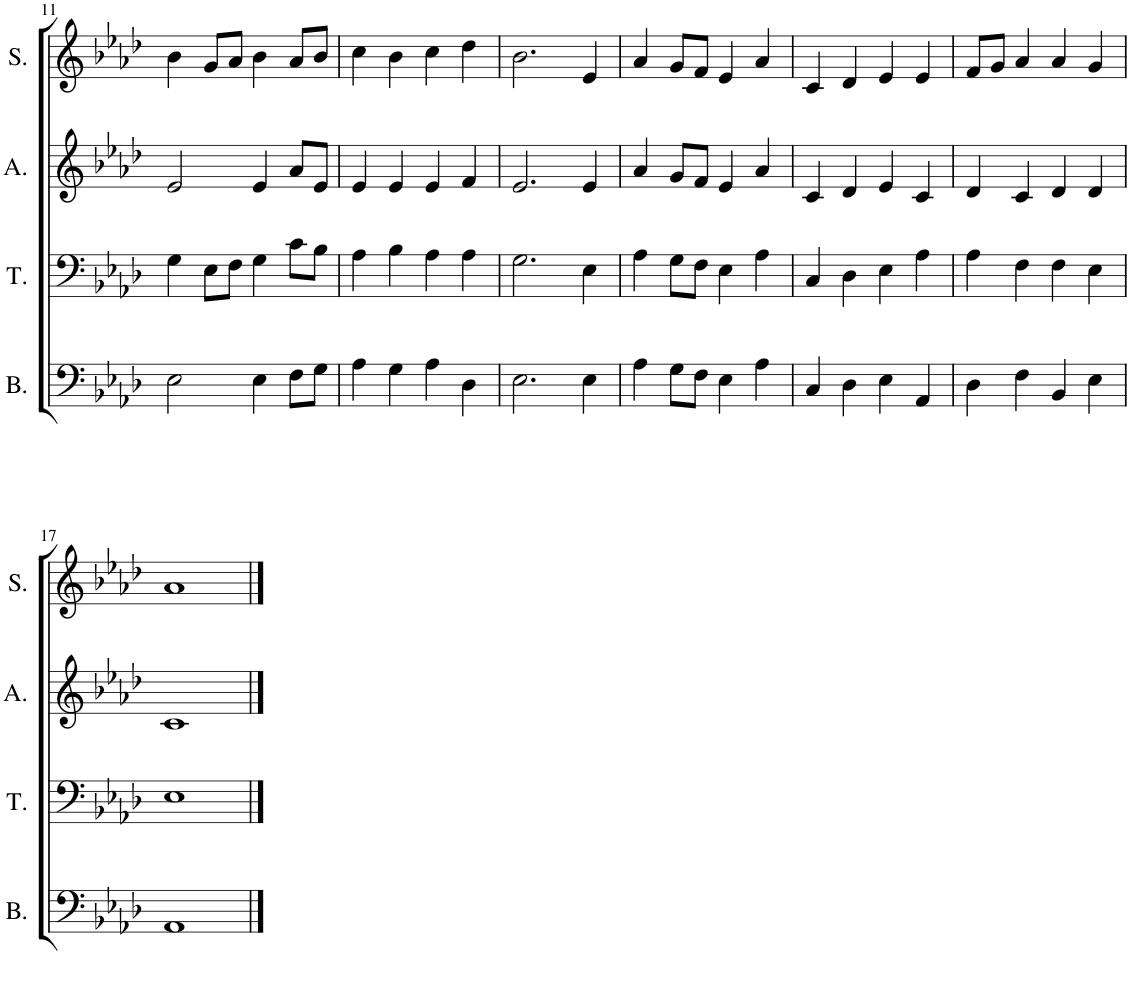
**kern	**kern	**kern	**kern
*part4	*part3	*part2	*part1
*staff4	*staff3	*staff2	*staff1
*I"Bass	*I"Tenor	*I"Alto	*I"Soprano
*I'B.	*I'T.	*I'A.	*I'S.
!!LO:PB:g=z
*clefF4	*clefF4	*clefG2	*clefG2
*k[b-e-a-d-]	*k[b-e-a-d-]	*k[b-e-a-d-]	*k[b-e-a-d-]
*M4/4	*M4/4	*M4/4	*M4/4
=11	=11	=11	=11
2E-\	4G\	2e-/	4b-\
.	8E-\L	.	8g/L
.	8F\J	.	8a-/J
4E-\	4G\	4e-/	4b-\
8F\L	8c\L	8a-/L	8a-/L
8G\J	8B-\J	8e-/J	8b-/J
=12	=12	=12	=12
4A-\	4A-\	4e-/	4cc\
4G\	4B-\	4e-/	4b-\
4A-\	4A-\	4e-/	4cc\
4D-\	4A-\	4f/	4dd-\
=13	=13	=13	=13
2.E-\	2.G\	2.e-/	2.b-\
4E-\	4E-\	4e-/	4e-/
=14	=14	=14	=14
4A-\	4A-\	4a-/	4a-/
8G\L	8G\L	8g/L	8g/L
8F\J	8F\J	8f/J	8f/J
4E-\	4E-\	4e-/	4e-/
4A-\	4A-\	4a-/	4a-/
=15	=15	=15	=15
4C/	4C/	4c/	4c/
4D-\	4D-\	4d-/	4d-/
4E-\	4E-\	4e-/	4e-/
4AA-/	4A-\	4c/	4e-/
=16	=16	=16	=16
4D-\	4A-\	4d-/	8f/L
.	.	.	8g/J
4F\	4F\	4c/	4a-/
4BB-/	4F\	4d-/	4a-/
4E-\	4E-\	4d-/	4g/
!!LO:LB:g=z
=17	=17	=17	=17
1AA-	1E-	1c	1a-
==	==	==	==
*-	*-	*-	*-
